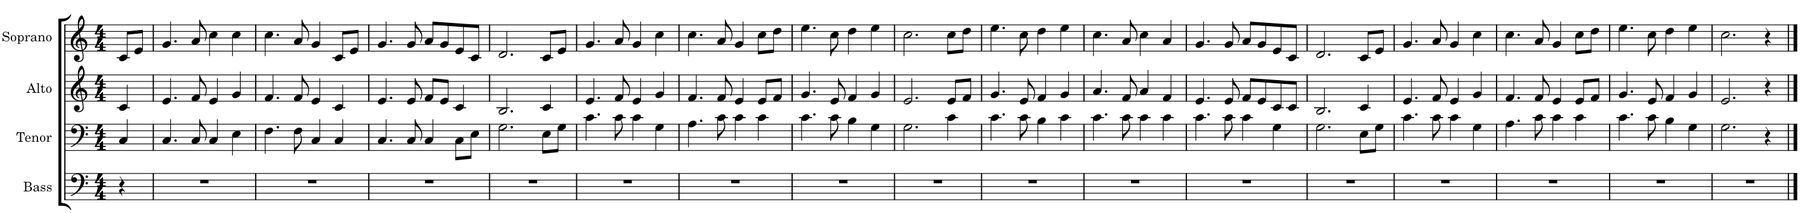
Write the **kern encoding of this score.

**kern	**kern	**kern	**kern
*part4	*part3	*part2	*part1
*staff4	*staff3	*staff2	*staff1
*I"Bass	*I"Tenor	*I"Alto	*I"Soprano
*I'B.	*I'T.	*I'A.	*I'S.
*clefF4	*clefF4	*clefG2	*clefG2
*k[]	*k[]	*k[]	*k[]
*M4/4	*M4/4	*M4/4	*M4/4
=	=	=	=
4r	4C/	4c/	8c/L
.	.	.	8e/J
=1	=1	=1	=1
1r	4.C/	4.e/	4.g/
.	8C/	8f/	8a/
.	4C/	4e/	4cc\
.	4E\	4g/	4cc\
=2	=2	=2	=2
1r	4.F\	4.f/	4.cc\
.	8F\	8f/	8a/
.	4C/	4e/	4g/
.	4C/	4c/	8c/L
.	.	.	8e/J
=3	=3	=3	=3
1r	4.C/	4.e/	4.g/
.	8C/	8e/	8g/
.	4C/	8f/L	8a/L
.	.	8e/J	8g/
.	8C\L	4c/	8e/
.	8E\J	.	8c/J
=4	=4	=4	=4
1r	2.G\	2.B/	2.d/
.	8E\L	4c/	8c/L
.	8G\J	.	8e/J
=5	=5	=5	=5
1r	4.c\	4.e/	4.g/
.	8c\	8f/	8a/
.	4c\	4e/	4g/
.	4G\	4g/	4cc\
=6	=6	=6	=6
1r	4.A\	4.f/	4.cc\
.	8c\	8f/	8a/
.	4c\	4e/	4g/
.	4c\	8e/L	8cc\L
.	.	8f/J	8dd\J
=7	=7	=7	=7
1r	4.c\	4.g/	4.ee\
.	8c\	8e/	8cc\
.	4B\	4f/	4dd\
.	4G\	4g/	4ee\
=8	=8	=8	=8
1r	2.G\	2.e/	2.cc\
.	4c\	8e/L	8cc\L
.	.	8f/J	8dd\J
=9	=9	=9	=9
1r	4.c\	4.g/	4.ee\
.	8c\	8e/	8cc\
.	4B\	4f/	4dd\
.	4c\	4g/	4ee\
=10	=10	=10	=10
1r	4.c\	4.a/	4.cc\
.	8c\	8f/	8a/
.	4c\	4a/	4cc\
.	4c\	4f/	4a/
=11	=11	=11	=11
1r	4.c\	4.e/	4.g/
.	8c\	8e/	8g/
.	4c\	8f/L	8a/L
.	.	8e/	8g/
.	4G\	8c/	8e/
.	.	8c/J	8c/J
=12	=12	=12	=12
1r	2.G\	2.B/	2.d/
.	8E\L	4c/	8c/L
.	8G\J	.	8e/J
=13	=13	=13	=13
1r	4.c\	4.e/	4.g/
.	8c\	8f/	8a/
.	4c\	4e/	4g/
.	4G\	4g/	4cc\
=14	=14	=14	=14
1r	4.A\	4.f/	4.cc\
.	8c\	8f/	8a/
.	4c\	4e/	4g/
.	4c\	8e/L	8cc\L
.	.	8f/J	8dd\J
=15	=15	=15	=15
1r	4.c\	4.g/	4.ee\
.	8c\	8e/	8cc\
.	4B\	4f/	4dd\
.	4G\	4g/	4ee\
=16	=16	=16	=16
1r	2.G\	2.e/	2.cc\
.	4r	4r	4r
==	==	==	==
*-	*-	*-	*-
